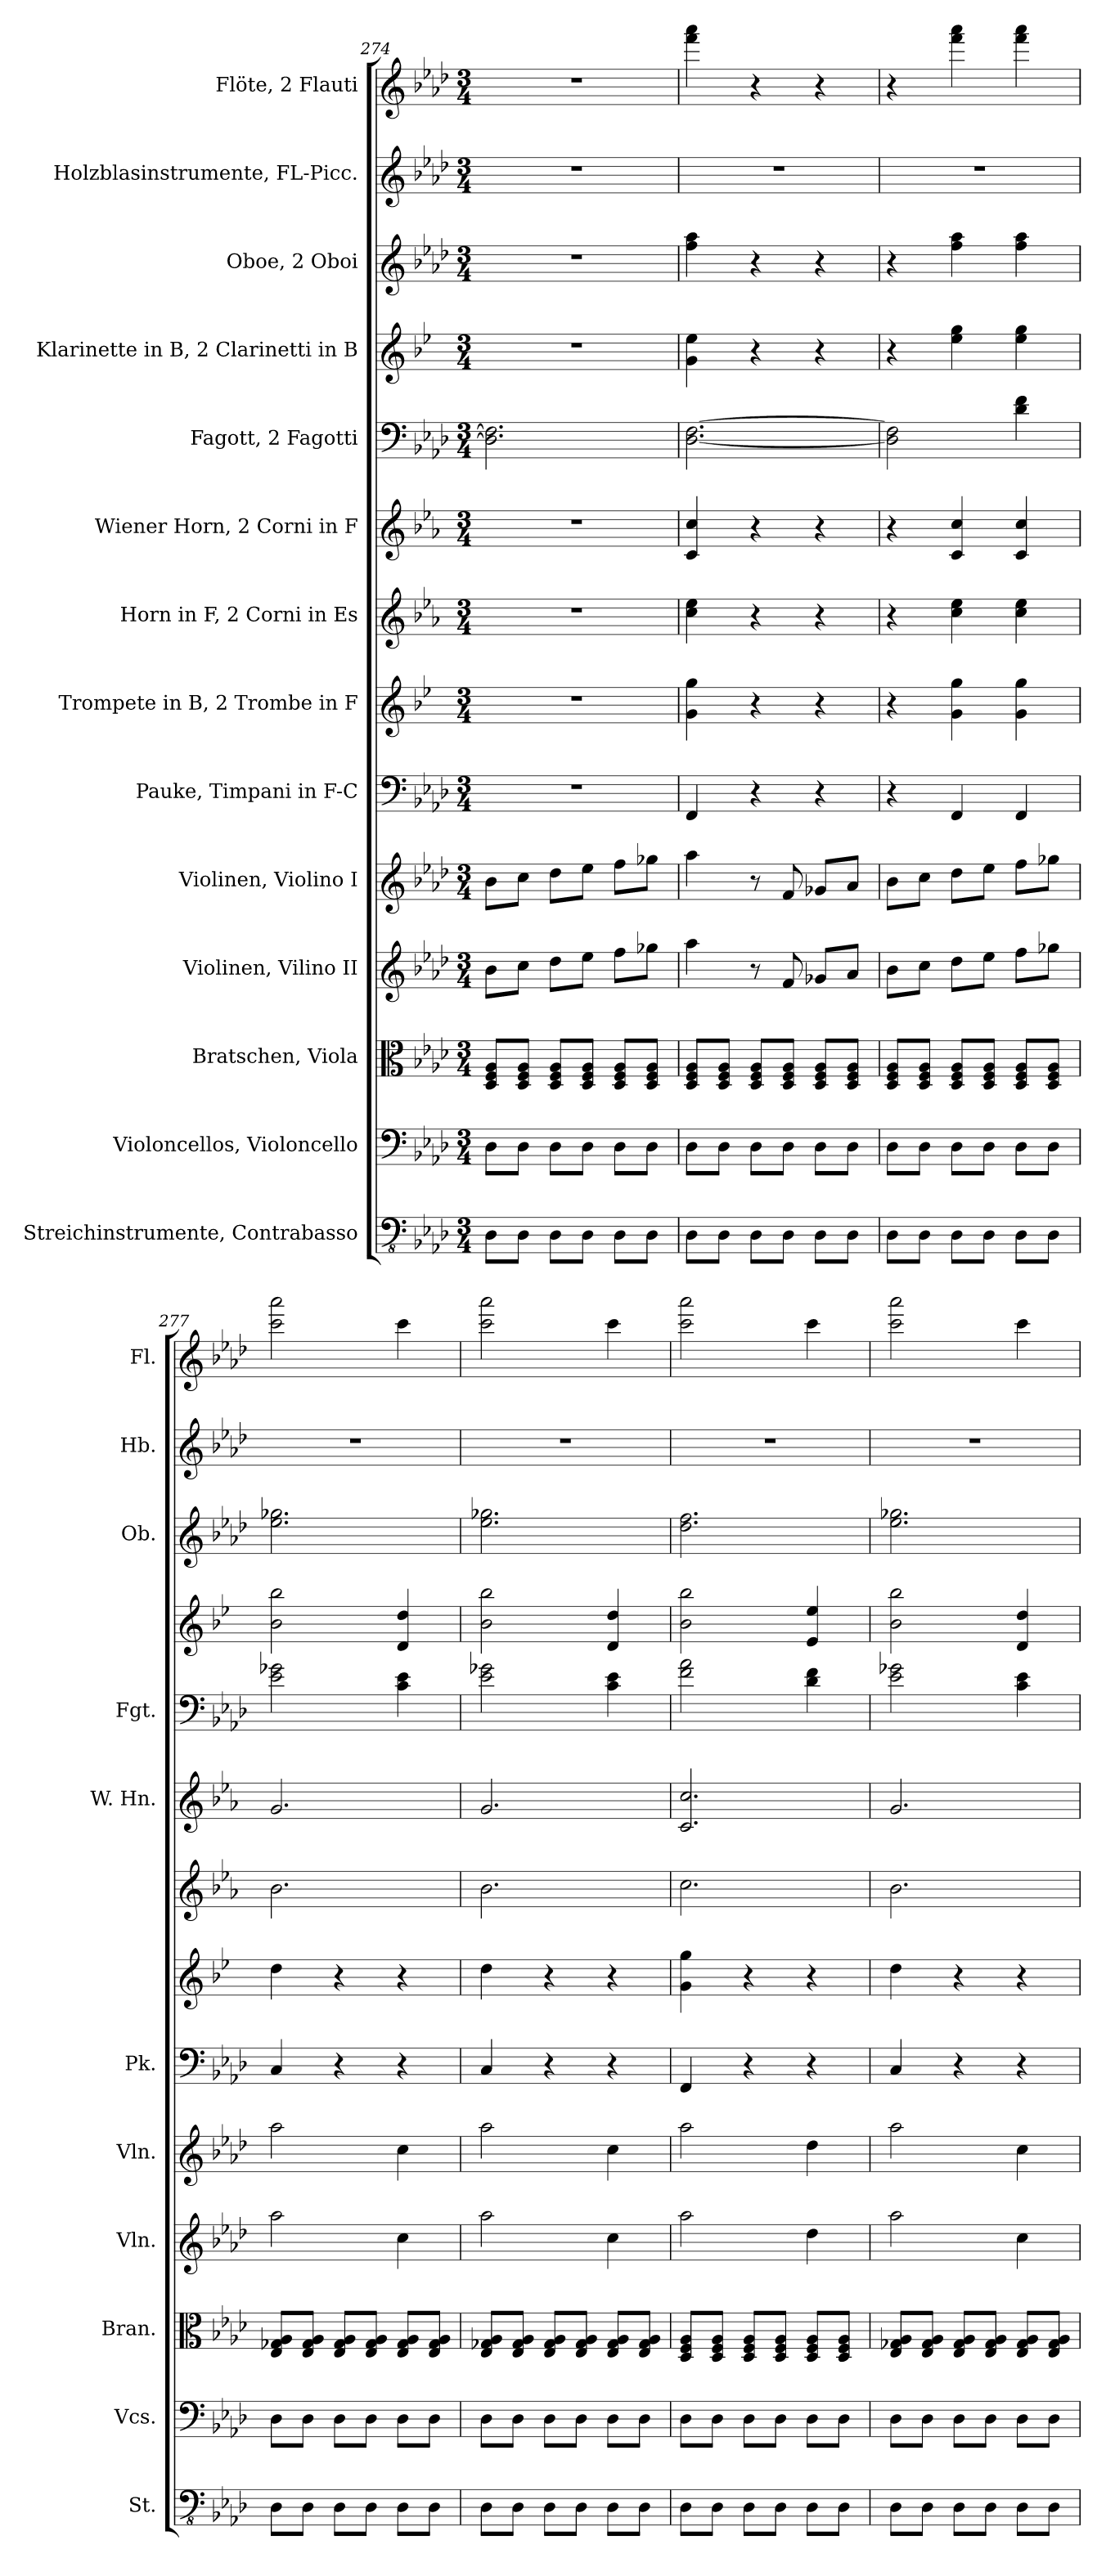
**kern	**kern	**kern	**kern	**kern	**kern	**kern	**kern	**kern	**kern	**kern	**kern	**kern	**kern
*part14	*part13	*part12	*part11	*part10	*part9	*part8	*part7	*part6	*part5	*part4	*part3	*part2	*part1
*staff14	*staff13	*staff12	*staff11	*staff10	*staff9	*staff8	*staff7	*staff6	*staff5	*staff4	*staff3	*staff2	*staff1
*I"Streichinstrumente, Contrabasso	*I"Violoncellos, Violoncello	*I"Bratschen, Viola	*I"Violinen, Vilino II	*I"Violinen, Violino I	*I"Pauke, Timpani in F-C	*I"Trompete in B, 2 Trombe in F	*I"Horn in F, 2 Corni in Es	*I"Wiener Horn, 2 Corni in F	*I"Fagott, 2 Fagotti	*I"Klarinette in B, 2 Clarinetti in B	*I"Oboe, 2 Oboi	*I"Holzblasinstrumente, FL-Picc.	*I"Flöte, 2 Flauti
*I'St.	*I'Vcs.	*I'Bran.	*I'Vln.	*I'Vln.	*I'Pk.	*	*	*I'W. Hn.	*I'Fgt.	*	*I'Ob.	*I'Hb.	*I'Fl.
!!LO:PB:g=z
*clefFv4	*clefF4	*clefC3	*clefG2	*clefG2	*clefF4	*clefG2	*clefG2	*clefG2	*clefF4	*clefG2	*clefG2	*clefG2	*clefG2
*	*	*	*	*	*	*ITrd1c2	*ITrd4c7	*ITrd4c7	*	*ITrd1c2	*	*	*
*k[b-e-a-d-]	*k[b-e-a-d-]	*k[b-e-a-d-]	*k[b-e-a-d-]	*k[b-e-a-d-]	*k[b-e-a-d-]	*k[b-e-a-d-]	*k[b-e-a-d-]	*k[b-e-a-d-]	*k[b-e-a-d-]	*k[b-e-a-d-]	*k[b-e-a-d-]	*k[b-e-a-d-]	*k[b-e-a-d-]
*M3/4	*M3/4	*M3/4	*M3/4	*M3/4	*M3/4	*M3/4	*M3/4	*M3/4	*M3/4	*M3/4	*M3/4	*M3/4	*M3/4
=274	=274	=274	=274	=274	=274	=274	=274	=274	=274	=274	=274	=274	=274
8DD-\L	8D-\L	8D-/ 8F/ 8A-/L	8b-\L	8b-\L	2.r	2.r	2.r	2.r	2.D-\] 2.F\]	2.r	2.r	2.r	2.r
8DD-\J	8D-\J	8D-/ 8F/ 8A-/J	8cc\J	8cc\J	.	.	.	.	.	.	.	.	.
8DD-\L	8D-\L	8D-/ 8F/ 8A-/L	8dd-\L	8dd-\L	.	.	.	.	.	.	.	.	.
8DD-\J	8D-\J	8D-/ 8F/ 8A-/J	8ee-\J	8ee-\J	.	.	.	.	.	.	.	.	.
8DD-\L	8D-\L	8D-/ 8F/ 8A-/L	8ff\L	8ff\L	.	.	.	.	.	.	.	.	.
8DD-\J	8D-\J	8D-/ 8F/ 8A-/J	8gg-X\J	8gg-X\J	.	.	.	.	.	.	.	.	.
=275	=275	=275	=275	=275	=275	=275	=275	=275	=275	=275	=275	=275	=275
8DD-\L	8D-\L	8D-/ 8F/ 8A-/L	4aa-\	4aa-\	4FF/	4f\ 4ff\	4f\ 4a-\	4F/ 4f/	[2.D-\ [2.F\	4f\ 4dd-\	4ff\ 4aa-\	2.r	4fff\ 4aaa-\
8DD-\J	8D-\J	8D-/ 8F/ 8A-/J	.	.	.	.	.	.	.	.	.	.	.
8DD-\L	8D-\L	8D-/ 8F/ 8A-/L	8r	8r	4r	4r	4r	4r	.	4r	4r	.	4r
8DD-\J	8D-\J	8D-/ 8F/ 8A-/J	8f/	8f/	.	.	.	.	.	.	.	.	.
8DD-\L	8D-\L	8D-/ 8F/ 8A-/L	8g-X/L	8g-X/L	4r	4r	4r	4r	.	4r	4r	.	4r
8DD-\J	8D-\J	8D-/ 8F/ 8A-/J	8a-/J	8a-/J	.	.	.	.	.	.	.	.	.
=276	=276	=276	=276	=276	=276	=276	=276	=276	=276	=276	=276	=276	=276
8DD-\L	8D-\L	8D-/ 8F/ 8A-/L	8b-\L	8b-\L	4r	4r	4r	4r	2D-\] 2F\]	4r	4r	2.r	4r
8DD-\J	8D-\J	8D-/ 8F/ 8A-/J	8cc\J	8cc\J	.	.	.	.	.	.	.	.	.
8DD-\L	8D-\L	8D-/ 8F/ 8A-/L	8dd-\L	8dd-\L	4FF/	4f\ 4ff\	4f\ 4a-\	4F/ 4f/	.	4dd-\ 4ff\	4ff\ 4aa-\	.	4fff\ 4aaa-\
8DD-\J	8D-\J	8D-/ 8F/ 8A-/J	8ee-\J	8ee-\J	.	.	.	.	.	.	.	.	.
8DD-\L	8D-\L	8D-/ 8F/ 8A-/L	8ff\L	8ff\L	4FF/	4f\ 4ff\	4f\ 4a-\	4F/ 4f/	4d-\ 4f\	4dd-\ 4ff\	4ff\ 4aa-\	.	4fff\ 4aaa-\
8DD-\J	8D-\J	8D-/ 8F/ 8A-/J	8gg-X\J	8gg-X\J	.	.	.	.	.	.	.	.	.
=277	=277	=277	=277	=277	=277	=277	=277	=277	=277	=277	=277	=277	=277
8DD-\L	8D-\L	8E-/ 8G-X/ 8A-/L	2aa-\	2aa-\	4C/	4cc\	2.e-\	2.c/	2e-\ 2g-X\	2a-\ 2aa-\	2.ee-\ 2.gg-X\	2.r	2ccc\ 2aaa-\
8DD-\J	8D-\J	8E-/ 8G-/ 8A-/J	.	.	.	.	.	.	.	.	.	.	.
8DD-\L	8D-\L	8E-/ 8G-/ 8A-/L	.	.	4r	4r	.	.	.	.	.	.	.
8DD-\J	8D-\J	8E-/ 8G-/ 8A-/J	.	.	.	.	.	.	.	.	.	.	.
8DD-\L	8D-\L	8E-/ 8G-/ 8A-/L	4cc\	4cc\	4r	4r	.	.	4c\ 4e-\	4c/ 4cc/	.	.	4ccc\
8DD-\J	8D-\J	8E-/ 8G-/ 8A-/J	.	.	.	.	.	.	.	.	.	.	.
!!LO:PB:g=z
=278	=278	=278	=278	=278	=278	=278	=278	=278	=278	=278	=278	=278	=278
8DD-\L	8D-\L	8E-/ 8G-X/ 8A-/L	2aa-\	2aa-\	4C/	4cc\	2.e-\	2.c/	2e-\ 2g-X\	2a-\ 2aa-\	2.ee-\ 2.gg-X\	2.r	2ccc\ 2aaa-\
8DD-\J	8D-\J	8E-/ 8G-/ 8A-/J	.	.	.	.	.	.	.	.	.	.	.
8DD-\L	8D-\L	8E-/ 8G-/ 8A-/L	.	.	4r	4r	.	.	.	.	.	.	.
8DD-\J	8D-\J	8E-/ 8G-/ 8A-/J	.	.	.	.	.	.	.	.	.	.	.
8DD-\L	8D-\L	8E-/ 8G-/ 8A-/L	4cc\	4cc\	4r	4r	.	.	4c\ 4e-\	4c/ 4cc/	.	.	4ccc\
8DD-\J	8D-\J	8E-/ 8G-/ 8A-/J	.	.	.	.	.	.	.	.	.	.	.
=279	=279	=279	=279	=279	=279	=279	=279	=279	=279	=279	=279	=279	=279
8DD-\L	8D-\L	8D-/ 8F/ 8A-/L	2aa-\	2aa-\	4FF/	4f\ 4ff\	2.f\	2.F/ 2.f/	2f\ 2a-\	2a-\ 2aa-\	2.dd-\ 2.ff\	2.r	2ccc\ 2aaa-\
8DD-\J	8D-\J	8D-/ 8F/ 8A-/J	.	.	.	.	.	.	.	.	.	.	.
8DD-\L	8D-\L	8D-/ 8F/ 8A-/L	.	.	4r	4r	.	.	.	.	.	.	.
8DD-\J	8D-\J	8D-/ 8F/ 8A-/J	.	.	.	.	.	.	.	.	.	.	.
8DD-\L	8D-\L	8D-/ 8F/ 8A-/L	4dd-\	4dd-\	4r	4r	.	.	4d-\ 4f\	4d-/ 4dd-/	.	.	4ccc\
8DD-\J	8D-\J	8D-/ 8F/ 8A-/J	.	.	.	.	.	.	.	.	.	.	.
=280	=280	=280	=280	=280	=280	=280	=280	=280	=280	=280	=280	=280	=280
8DD-\L	8D-\L	8E-/ 8G-X/ 8A-/L	2aa-\	2aa-\	4C/	4cc\	2.e-\	2.c/	2e-\ 2g-X\	2a-\ 2aa-\	2.ee-\ 2.gg-X\	2.r	2ccc\ 2aaa-\
8DD-\J	8D-\J	8E-/ 8G-/ 8A-/J	.	.	.	.	.	.	.	.	.	.	.
8DD-\L	8D-\L	8E-/ 8G-/ 8A-/L	.	.	4r	4r	.	.	.	.	.	.	.
8DD-\J	8D-\J	8E-/ 8G-/ 8A-/J	.	.	.	.	.	.	.	.	.	.	.
8DD-\L	8D-\L	8E-/ 8G-/ 8A-/L	4cc\	4cc\	4r	4r	.	.	4c\ 4e-\	4c/ 4cc/	.	.	4ccc\
8DD-\J	8D-\J	8E-/ 8G-/ 8A-/J	.	.	.	.	.	.	.	.	.	.	.
=	=	=	=	=	=	=	=	=	=	=	=	=	=
*-	*-	*-	*-	*-	*-	*-	*-	*-	*-	*-	*-	*-	*-
